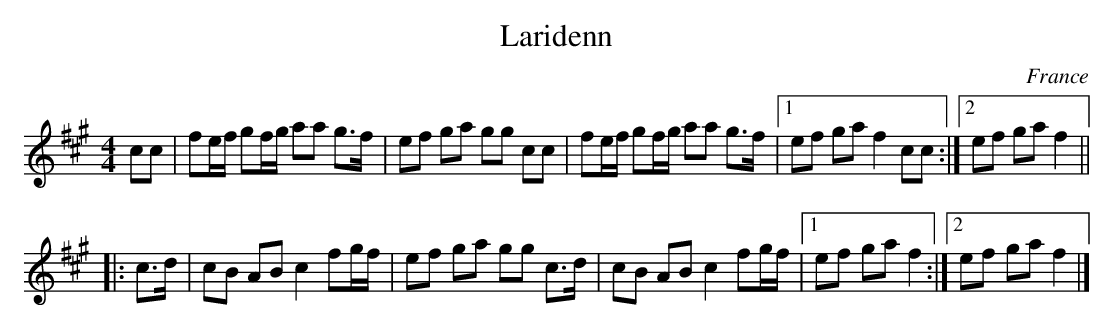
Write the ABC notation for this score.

X:1
T:Laridenn
M:4/4
O:France
K:F# minor
cc|\
fe/f/ gf/g/ aa g>f|ef ga gg cc|\
fe/f/ gf/g/ aa g>f |1 ef ga f2cc :|2ef ga f2||
|:c>d|\
cB AB c2 fg/f/|ef ga gg c>d|cB AB c2 fg/f/|1\
ef ga f2 :|2 ef ga f2|]
